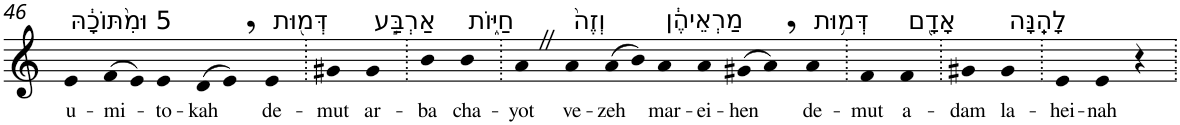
**kern	**text
*part1	*part1
*staff1	*staff1
*I"Piano	*
*I'Pno	*
!!LO:PB:g=z
*clefG2	*
*k[]	*
=46	=46
!LO:TX:a:t=5 וּמִ֨תּוֹכָ֔הּ	!
!	!LO:LY:b
4e	u-
!	!LO:LY:b
(>8f	-mi-
8e)	.
!	!LO:LY:b
4e	-to-
!	!LO:LY:b
(>8d	-kah
8e,)	.
!LO:TX:a:t=דְּמ֖וּת	!
!	!LO:LY:b
4e	de-
=47.	=47.
!	!LO:LY:b
4g#X	-mut
!LO:TX:a:t=אַרְבַּ֣ע	!
!	!LO:LY:b
4g#	ar-
=48.	=48.
!	!LO:LY:b
4b	-ba
!LO:TX:a:t=חַיּ֑וֹת	!
!	!LO:LY:b
4b	cha-
=49.	=49.
!	!LO:LY:b
4aZ	-yot
!LO:TX:a:t=וְזֶה֙	!
!	!LO:LY:b
4a	ve-
!	!LO:LY:b
(>8a	-zeh
8b)	.
!LO:TX:a:t=מַרְאֵיהֶ֔ן	!
!	!LO:LY:b
4a	mar-
!	!LO:LY:b
4a	-ei-
!	!LO:LY:b
(>8g#X	-hen
8a,)	.
!LO:TX:a:t=דְּמ֥וּת	!
!	!LO:LY:b
4a	de-
=50.	=50.
!	!LO:LY:b
4f	-mut
!LO:TX:a:t=אָדָ֖ם	!
!	!LO:LY:b
4f	a-
=51.	=51.
!	!LO:LY:b
4g#X	-dam
!LO:TX:a:t=לָהֵֽנָּה	!
!	!LO:LY:b
4g#	la-
=52.	=52.
!	!LO:LY:b
4e	-hei-
!	!LO:LY:b
4e	-nah
4r	.
=.	=.
*-	*-
